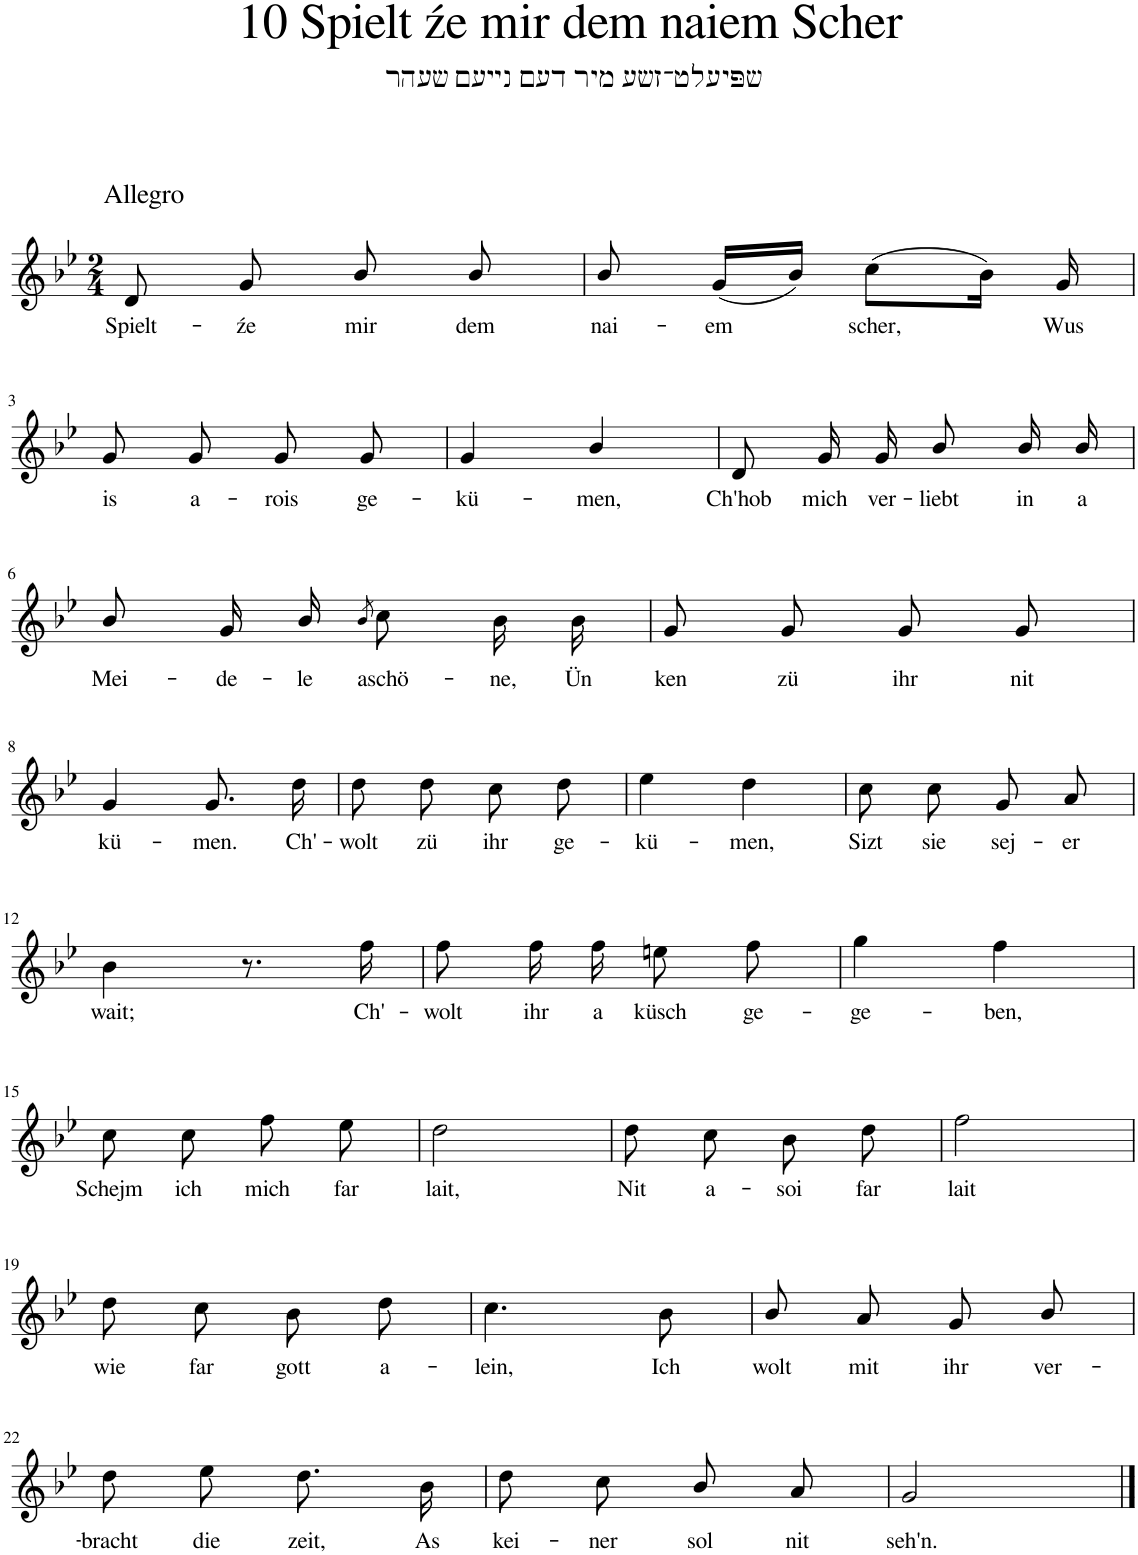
**kern	**text
*part1	*part1
*staff1	*staff1
*I"Piano	*
*I'Pno.	*
*clefG2	*
*k[b-e-]	*
*M2/4	*
=1	=1
!LO:TX:a:t=Allegro	!
!	!LO:LY:b
8d/	Spielt-
!	!LO:LY:b
8g/	-źe
!	!LO:LY:b
8b-/	mir
!	!LO:LY:b
8b-/	dem
=2	=2
!	!LO:LY:b
8b-/	nai-
!	!LO:LY:b
(16g/LL	-em
16b-/JJ)	.
!	!LO:LY:b
(8cc\L	scher,
16b-\Jk)	.
!	!LO:LY:b
16g/	Wus
!!LO:LB:g=z
=3	=3
!	!LO:LY:b
8g/	is
!	!LO:LY:b
8g/	a-
!	!LO:LY:b
8g/	-rois
!	!LO:LY:b
8g/	ge-
=4	=4
!	!LO:LY:b
4g/	-kü-
!	!LO:LY:b
4b-/	-men,
=5	=5
!	!LO:LY:b
8d/	Ch'hob
!	!LO:LY:b
16g/	mich
!	!LO:LY:b
16g/	ver-
!	!LO:LY:b
8b-/	-liebt
!	!LO:LY:b
16b-/	in
!	!LO:LY:b
16b-/	a
!!LO:LB:g=z
=6	=6
!	!LO:LY:b
8b-/	Mei-
!	!LO:LY:b
16g/	-de-
!	!LO:LY:b
16b-/	-le
8qb-/	.
!	!LO:LY:b
8cc\	aschö-
!	!LO:LY:b
16b-\	-ne,
!	!LO:LY:b
16b-\	Ün
=7	=7
!	!LO:LY:b
8g/	ken
!	!LO:LY:b
8g/	zü
!	!LO:LY:b
8g/	ihr
!	!LO:LY:b
8g/	nit
!!LO:LB:g=z
=8	=8
!	!LO:LY:b
4g/	kü-
!	!LO:LY:b
8.g/	-men.
!	!LO:LY:b
16dd\	Ch'-
=9	=9
!	!LO:LY:b
8dd\	-wolt
!	!LO:LY:b
8dd\	zü
!	!LO:LY:b
8cc\	ihr
!	!LO:LY:b
8dd\	ge-
=10	=10
!	!LO:LY:b
4ee-\	-kü-
!	!LO:LY:b
4dd\	-men,
=11	=11
!	!LO:LY:b
8cc\	Sizt
!	!LO:LY:b
8cc\	sie
!	!LO:LY:b
8g/	sej-
!	!LO:LY:b
8a/	-er
!!LO:LB:g=z
=12	=12
!	!LO:LY:b
4b-\	wait;
8.r	.
!	!LO:LY:b
16ff\	Ch'-
=13	=13
!	!LO:LY:b
8ff\	-wolt
!	!LO:LY:b
16ff\	ihr
!	!LO:LY:b
16ff\	a
!	!LO:LY:b
8een\	küsch
!	!LO:LY:b
8ff\	ge-
=14	=14
!	!LO:LY:b
4gg\	-ge-
!	!LO:LY:b
4ff\	-ben,
!!LO:LB:g=z
=15	=15
!	!LO:LY:b
8cc\	Schejm
!	!LO:LY:b
8cc\	ich
!	!LO:LY:b
8ff\	mich
!	!LO:LY:b
8ee-\	far
=16	=16
!	!LO:LY:b
2dd\	lait,
=17	=17
!	!LO:LY:b
8dd\	Nit
!	!LO:LY:b
8cc\	a-
!	!LO:LY:b
8b-\	-soi
!	!LO:LY:b
8dd\	far
=18	=18
!	!LO:LY:b
2ff\	lait
!!LO:LB:g=z
=19	=19
!	!LO:LY:b
8dd\	wie
!	!LO:LY:b
8cc\	far
!	!LO:LY:b
8b-\	gott
!	!LO:LY:b
8dd\	a-
=20	=20
!	!LO:LY:b
4.cc\	-lein,
!	!LO:LY:b
8b-\	Ich
=21	=21
!	!LO:LY:b
8b-/	wolt
!	!LO:LY:b
8a/	mit
!	!LO:LY:b
8g/	ihr
!	!LO:LY:b
8b-/	ver-
!!LO:LB:g=z
=22	=22
!	!LO:LY:b
8dd\	-bracht
!	!LO:LY:b
8ee-\	die
!	!LO:LY:b
8.dd\	zeit,
!	!LO:LY:b
16b-\	As
=23	=23
!	!LO:LY:b
8dd\	kei-
!	!LO:LY:b
8cc\	-ner
!	!LO:LY:b
8b-/	sol
!	!LO:LY:b
8a/	nit
=24	=24
!	!LO:LY:b
2g/	seh'n.
==	==
*-	*-
